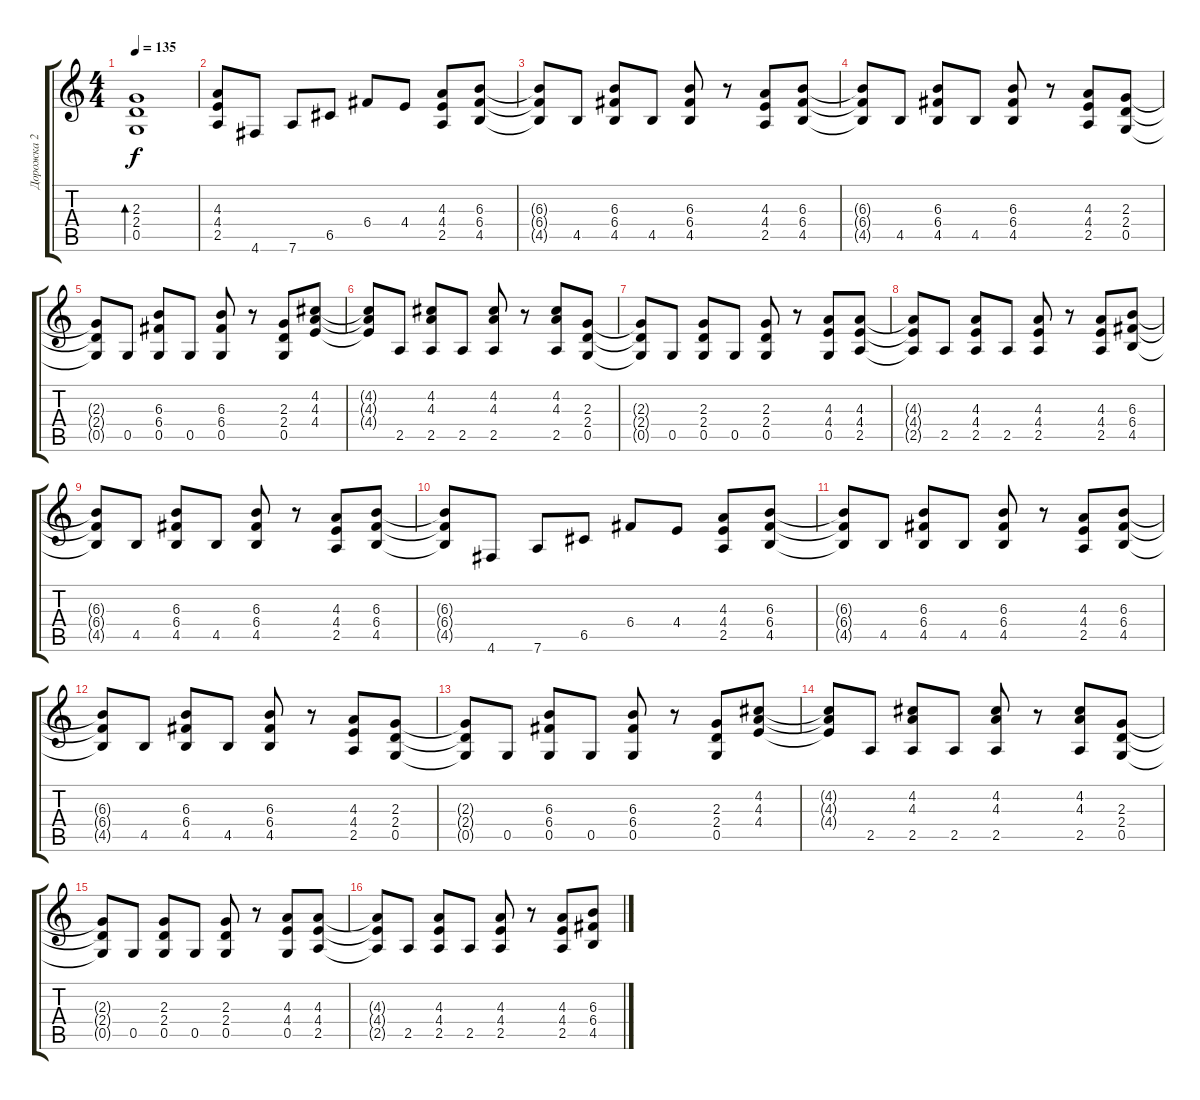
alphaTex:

\track ("Дорожка 2" "Дорожка 2") {instrument distortionguitar}
\staff {score tabs}
\tuning (D4 A3 F3 C3 G2 D2) {hide}
\ts (4 4)
\tempo 135
\clef g2
\ks c
(2.3 2.4 0.5).1{bd 240 dy f} |
(4.3 4.4 2.5).8{instrument distortionguitar} 4.6.8 7.6.8 6.5.8 6.4.8 4.4.8 (4.3 4.4 2.5).8 (6.3 6.4 4.5).8 |
(6.3{t} 6.4{t} 4.5{t}).8 4.5.8 (6.3 6.4 4.5).8 4.5.8 (6.3 6.4 4.5).8 r.8 (4.3 4.4 2.5).8 (6.3 6.4 4.5).8 |
(6.3{t} 6.4{t} 4.5{t}).8 4.5.8 (6.3 6.4 4.5).8 4.5.8 (6.3 6.4 4.5).8 r.8 (4.3 4.4 2.5).8 (2.3 2.4 0.5).8 |
(2.3{t} 2.4{t} 0.5{t}).8 0.5.8 (6.3 6.4 0.5).8 0.5.8 (6.3 6.4 0.5).8 r.8 (2.3 2.4 0.5).8 (4.2 4.3 4.4).8 |
(4.2{t} 4.3{t} 4.4{t}).8 2.5.8 (4.2 4.3 2.5).8 2.5.8 (4.2 4.3 2.5).8 r.8 (4.2 4.3 2.5).8 (2.3 2.4 0.5).8 |
(2.3{t} 2.4{t} 0.5{t}).8 0.5.8 (2.3 2.4 0.5).8 0.5.8 (2.3 2.4 0.5).8 r.8 (4.3 4.4 0.5).8 (4.3 4.4 2.5).8 |
(4.3{t} 4.4{t} 2.5{t}).8 2.5.8 (4.3 4.4 2.5).8 2.5.8 (4.3 4.4 2.5).8 r.8 (4.3 4.4 2.5).8 (6.3 6.4 4.5).8 |
(6.3{t} 6.4{t} 4.5{t}).8 4.5.8 (6.3 6.4 4.5).8 4.5.8 (6.3 6.4 4.5).8 r.8 (4.3 4.4 2.5).8 (6.3 6.4 4.5).8 |
(6.3{t} 6.4{t} 4.5{t}).8 4.6.8 7.6.8 6.5.8 6.4.8 4.4.8 (4.3 4.4 2.5).8 (6.3 6.4 4.5).8 |
(6.3{t} 6.4{t} 4.5{t}).8 4.5.8 (6.3 6.4 4.5).8 4.5.8 (6.3 6.4 4.5).8 r.8 (4.3 4.4 2.5).8 (6.3 6.4 4.5).8 |
(6.3{t} 6.4{t} 4.5{t}).8 4.5.8 (6.3 6.4 4.5).8 4.5.8 (6.3 6.4 4.5).8 r.8 (4.3 4.4 2.5).8 (2.3 2.4 0.5).8 |
(2.3{t} 2.4{t} 0.5{t}).8 0.5.8 (6.3 6.4 0.5).8 0.5.8 (6.3 6.4 0.5).8 r.8 (2.3 2.4 0.5).8 (4.2 4.3 4.4).8 |
(4.2{t} 4.3{t} 4.4{t}).8 2.5.8 (4.2 4.3 2.5).8 2.5.8 (4.2 4.3 2.5).8 r.8 (4.2 4.3 2.5).8 (2.3 2.4 0.5).8 |
(2.3{t} 2.4{t} 0.5{t}).8 0.5.8 (2.3 2.4 0.5).8 0.5.8 (2.3 2.4 0.5).8 r.8 (4.3 4.4 0.5).8 (4.3 4.4 2.5).8 |
(4.3{t} 4.4{t} 2.5{t}).8 2.5.8 (4.3 4.4 2.5).8 2.5.8 (4.3 4.4 2.5).8 r.8 (4.3 4.4 2.5).8 (6.3 6.4 4.5).8
